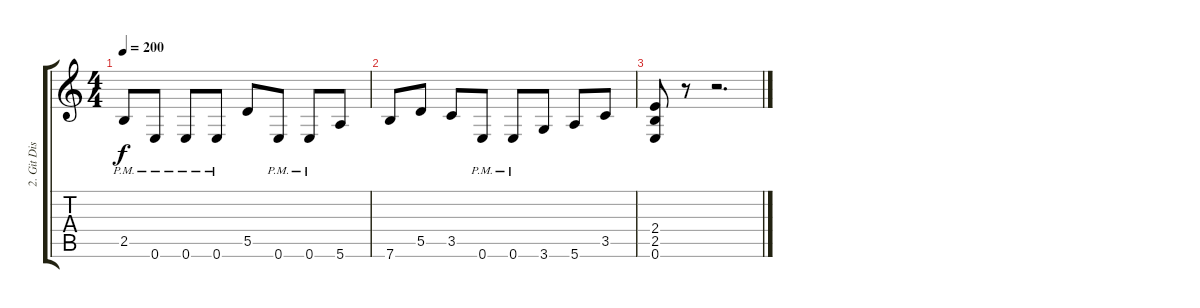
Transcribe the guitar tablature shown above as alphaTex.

\track ("2. Git Dist" "2. Git Dis") {instrument distortionguitar}
\staff {score tabs}
\tuning (E4 B3 G3 D3 A2 E2) {hide}
\ts (4 4)
\tempo 200
\clef g2
\ks c
2.5{pm}.8{dy f} 0.6{pm}.8 0.6{pm}.8 0.6{pm}.8 5.5.8 0.6{pm}.8 0.6{pm}.8 5.6.8 |
7.6.8 5.5.8 3.5.8 0.6{pm}.8 0.6{pm}.8 3.6.8 5.6.8 3.5.8 |
(2.4 2.5 0.6).8 r.8 r.2{d}
